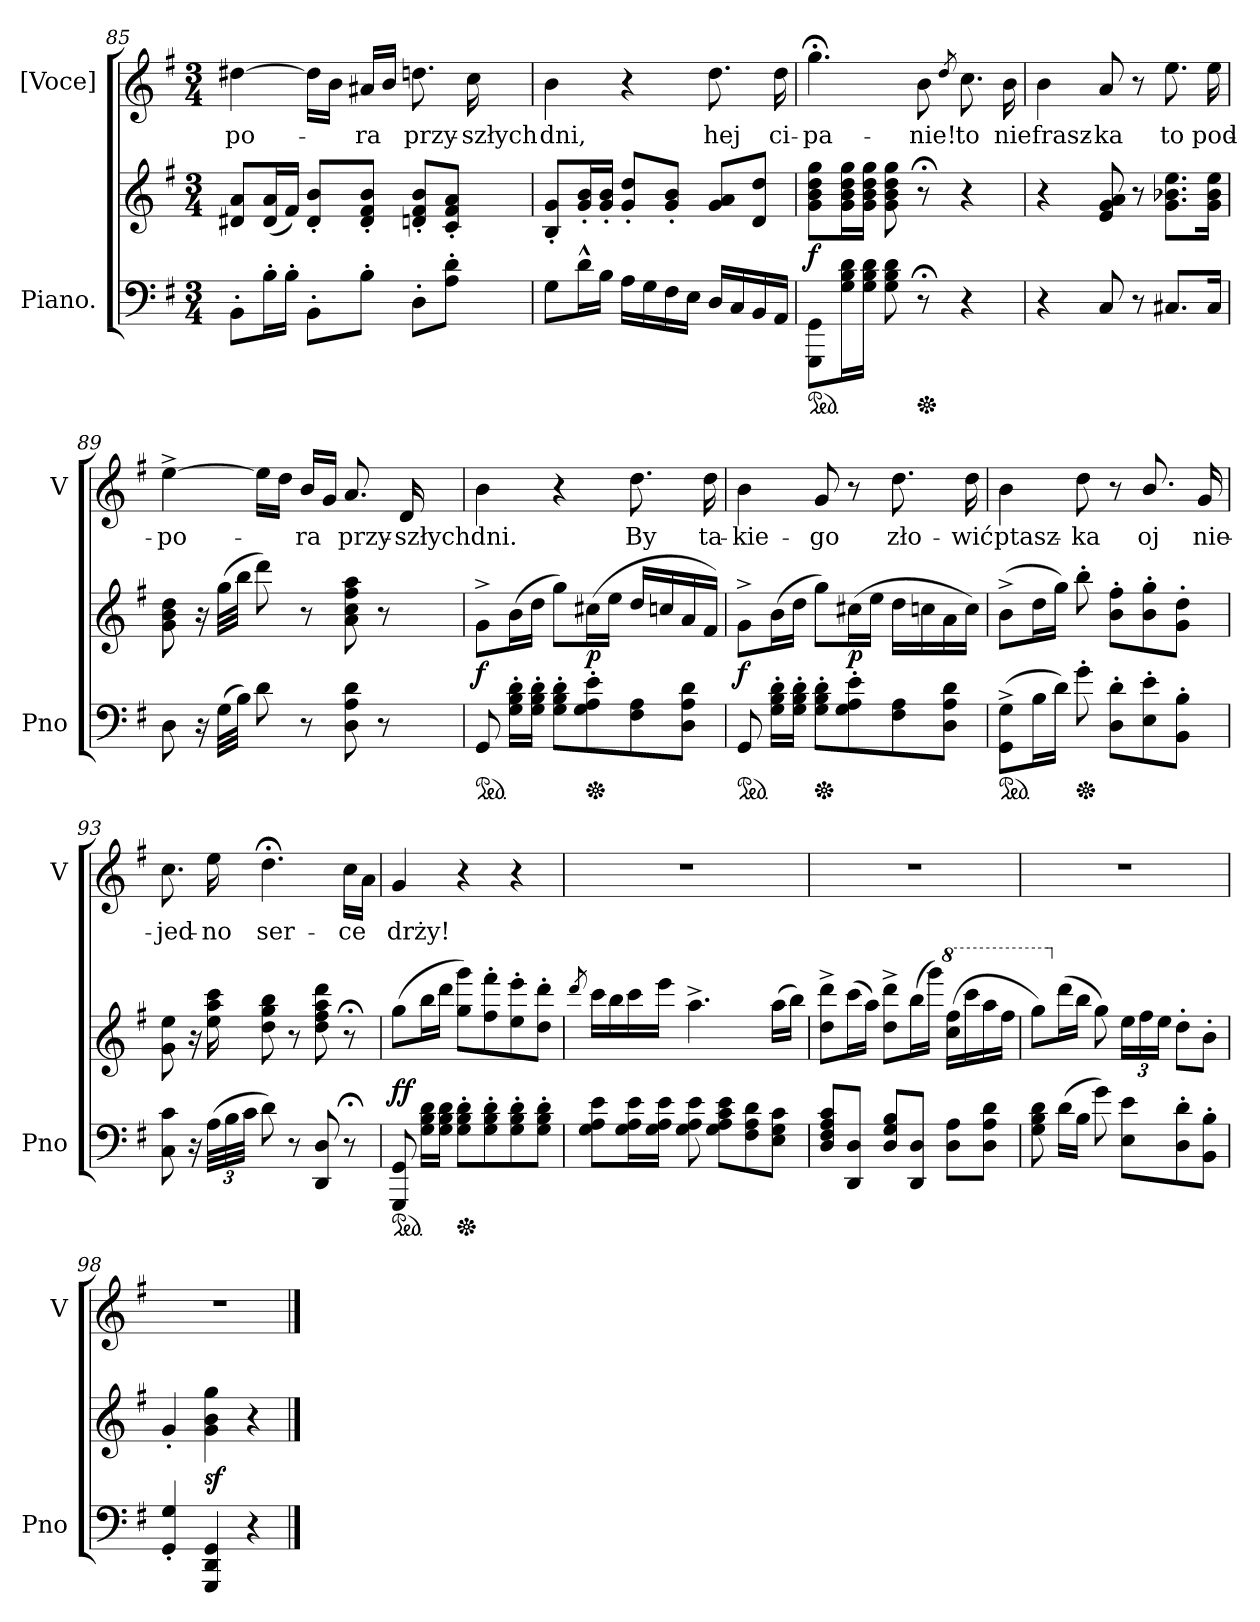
**kern	**kern	**dynam	**kern	**text
*part2	*part2	*part2	*part1	*part1
*staff3	*staff2	*staff2/3	*staff1	*staff1
*I"Piano.	*	*	*I"[Voce]	*
*I'Pno	*	*	*I'V	*
*clefF4	*clefG2	*	*clefG2	*
*	*	*	*ITrd8c12	*
*k[f#]	*k[f#]	*	*k[f#]	*
*G:	*G:	*	*G:	*
*M3/4	*M3/4	*	*M3/4	*
=85	=85	=85	=85	=85
8BB'\L	8d#X/ 8a/L	.	[4d#X\	-po-
16B'\L	(16d#/ 16a/L	.	.	.
16B'\JJ	16f#/JJ)	.	.	.
8BB'\L	8d#'/ 8b'/L	.	16d#\LL]	.
.	.	.	16B\JJ	.
8B'\J	8d#'/ 8f#'/ 8b'/J	.	16A#X/LL	-ra
.	.	.	16B/JJ	.
8D'\L	8dn'/ 8f#'/ 8b'/L	.	8.dn\	przy-
8A'\ 8d'\J	8c'/ 8f#'/ 8a'/J	.	.	.
.	.	.	16c\	-szłych
=86	=86	=86	=86	=86
8G\L	8B'/ 8g'/L	.	4B\	dni,
16d^^\L	16g'/ 16b'/L	.	.	.
16B\JJ	16g'/ 16b'/JJ	.	.	.
16A\LL	8g'/ 8dd'/L	.	4r	.
16G\	.	.	.	.
16F#\	8g'/ 8b'/J	.	.	.
16E\JJ	.	.	.	.
16D/LL	8g/ 8a/L	.	8.d\	hej
16C/	.	.	.	.
16BB/	8d/ 8dd/J	.	.	.
16AA/JJ	.	.	16d\	ci-
=87	=87	=87	=87	=87
!LO:TX:a:color=crimson:t=⚠	!	!	!	!
*ped	*	*	*	*
8GGG/ 8GG/L	8g\ 8b\ 8dd\ 8gg\L	f	4.g;<\	-pa-
16G\ 16B\ 16d\L	16g\ 16b\ 16dd\ 16gg\L	.	.	.
16G\ 16B\ 16d\JJ	16g\ 16b\ 16dd\ 16gg\JJ	.	.	.
8G\ 8B\ 8d\	8g\ 8b\ 8dd\ 8gg\	.	.	.
*Xped	*	*	*	*
8r;<	8r;<	.	8B\	-nie!
.	.	.	8qd/	.
4r	4r	.	8.c\	to
.	.	.	16B\	nie
=88	=88	=88	=88	=88
4r	4r	.	4B\	frasz-
8C/	8e/ 8g/ 8a/	.	8A/	-ka
8r	8r	.	8r	.
8.C#X/L	8.g\ 8.b-X\ 8.ee\L	.	8.e\	to
16C#/Jk	16g\ 16b-\ 16ee\Jk	.	16e\	pod-
=89	=89	=89	=89	=89
8D\	8g\ 8b\ 8dd\	.	[4e^\	-po-
16r	16r	.	.	.
(32G\LLL	(32gg\LLL	.	.	.
32B\JJJ)	32bb\JJJ	.	.	.
8d\	8ddd\)	.	16e\LL]	.
.	.	.	16d\JJ	.
8r	8r	.	16B/LL	-ra
.	.	.	16G/JJ	.
8D\ 8A\ 8d\	8a\ 8cc\ 8ff#\ 8aa\	.	8.A/	przy-
8r	8r	.	.	.
.	.	.	16D/	-szłych
=90	=90	=90	=90	=90
*ped	*	*	*	*
8GG/	8g^\L	f	4B\	dni.
16G'\ 16B'\ 16d'\LL	(16b\L	.	.	.
16G'\ 16B'\ 16d'\JJ	16dd\JJ	.	.	.
8G'\ 8B'\ 8d'\L	8gg\L)	.	4r	.
*Xped	*	*	*	*
8G'\ 8A'\ 8e'\	(16cc#X\L	p	.	.
.	16ee\JJ	.	.	.
8F#\ 8A\	16dd/LL	.	8.d\	By
.	16ccn/	.	.	.
8D\ 8A\ 8d\J	16a/	.	.	.
.	16f#/JJ)	.	16d\	ta-
=91	=91	=91	=91	=91
*ped	*	*	*	*
8GG/	8g^\L	f	4B\	-kie-
16G'\ 16B'\ 16d'\LL	(16b\L	.	.	.
16G'\ 16B'\ 16d'\JJ	16dd\JJ	.	.	.
*Xped	*	*	*	*
8G'\ 8B'\ 8d'\L	8gg\L)	.	8G/	-go
8G'\ 8A'\ 8e'\	(16cc#X\L	p	8r	.
.	16ee\JJ	.	.	.
8F#\ 8A\	16dd\LL	.	8.d\	zło-
.	16ccn\	.	.	.
8D\ 8A\ 8d\J	16a\	.	.	.
.	16cc\JJ)	.	16d\	-wić
=92	=92	=92	=92	=92
*ped	*	*	*	*
(8GG^\ 8G^\L	(8b^\L	.	4B\	ptasz-
16B\L	16dd\L	.	.	.
16d\JJ)	16gg\JJ)	.	.	.
*Xped	*	*	*	*
8g'\	8bb'\	.	8d\	-ka
8D'\ 8d'\L	8b'\ 8ff#'\L	.	8r	.
8E'\ 8e'\	8b'\ 8gg'\	.	8.B/	oj
8BB'\ 8B'\J	8g'\ 8dd'\J	.	.	.
.	.	.	16G/	nie-
=93	=93	=93	=93	=93
8C\ 8c\	8g\ 8ee\	.	8.c\	-jed-
16r	16r	.	.	.
(48A\LLL	16ee\ 16aa\ 16ccc\	.	16e\	-no
48B\	.	.	.	.
48c\JJJ	.	.	.	.
8d\)	8dd\ 8gg\ 8bb\	.	4.d;<\	ser-
8r	8r	.	.	.
8DD/ 8D/	8dd\ 8ff#\ 8aa\ 8ddd\	.	.	.
8r;<	8r;<	.	16c\LL	-ce
.	.	.	16A\JJ	.
=94	=94	=94	=94	=94
*ped	*	*	*	*
8GGG/ 8GG/	(8gg\L	ff	4G/	drży!
16G\ 16B\ 16d\LL	16bb\L	.	.	.
16G\ 16B\ 16d\JJ	16ddd\JJ	.	.	.
*Xped	*	*	*	*
8G'\ 8B'\ 8d'\L	8gg\ 8ggg\L)	.	4r	.
8G'\ 8B'\ 8d'\	8ff#'\ 8fff#'\	.	.	.
8G'\ 8B'\ 8d'\	8ee'\ 8eee'\	.	4r	.
8G'\ 8B'\ 8d'\J	8dd'\ 8ddd'\J	.	.	.
=95	=95	=95	=95	=95
.	8qddd/	.	.	.
8G\ 8A\ 8e\L	16ccc\LL	.	2.r	.
.	16bb\	.	.	.
16G\ 16A\ 16e\L	16ccc\	.	.	.
16G\ 16A\ 16e\JJ	16eee\JJ	.	.	.
8G\ 8A\ 8e\	4.aa^\	.	.	.
8G\ 8A\ 8c\ 8e\L	.	.	.	.
8F#\ 8A\ 8d\	.	.	.	.
8E\ 8G\ 8c\J	(16aa\LL	.	.	.
.	16bb\JJ)	.	.	.
=96	=96	=96	=96	=96
8D/ 8F#/ 8A/ 8c/L	8dd^\ 8ddd^\L	.	2.r	.
8DD/ 8D/J	(16ccc\L	.	.	.
.	16aa\JJ)	.	.	.
8D/ 8G/ 8B/L	8dd^\ 8ddd^\L	.	.	.
8DD/ 8D/J	(16bb\L	.	.	.
.	16ggg\JJ)	.	.	.
*	*8va	*	*	*
8D\ 8A\L	(16ccc\ 16fff#\LL	.	.	.
.	16cccc\	.	.	.
8D\ 8A\ 8d\J	16aaa\	.	.	.
.	16fff#\JJ	.	.	.
=97	=97	=97	=97	=97
8G\ 8B\ 8d\	8ggg\L)	.	2.r	.
*	*X8va	*	*	*
(16d\LL	(16ddd\L	.	.	.
16B\JJ	16bb\JJ	.	.	.
8g\)	8gg\)	.	.	.
8E\ 8e\L	24ee\LL	.	.	.
.	24ff#\	.	.	.
.	24ee\JJ	.	.	.
8D'\ 8d'\	8dd'\L	.	.	.
8BB'\ 8B'\J	8b'\J	.	.	.
=98	=98	=98	=98	=98
4GG'/ 4G'/	4g'/	.	2.r	.
4GGG/ 4DD/ 4GG/	4g\ 4b\ 4gg\	sf	.	.
4r	4r	.	.	.
==	==	==	==	==
*-	*-	*-	*-	*-
